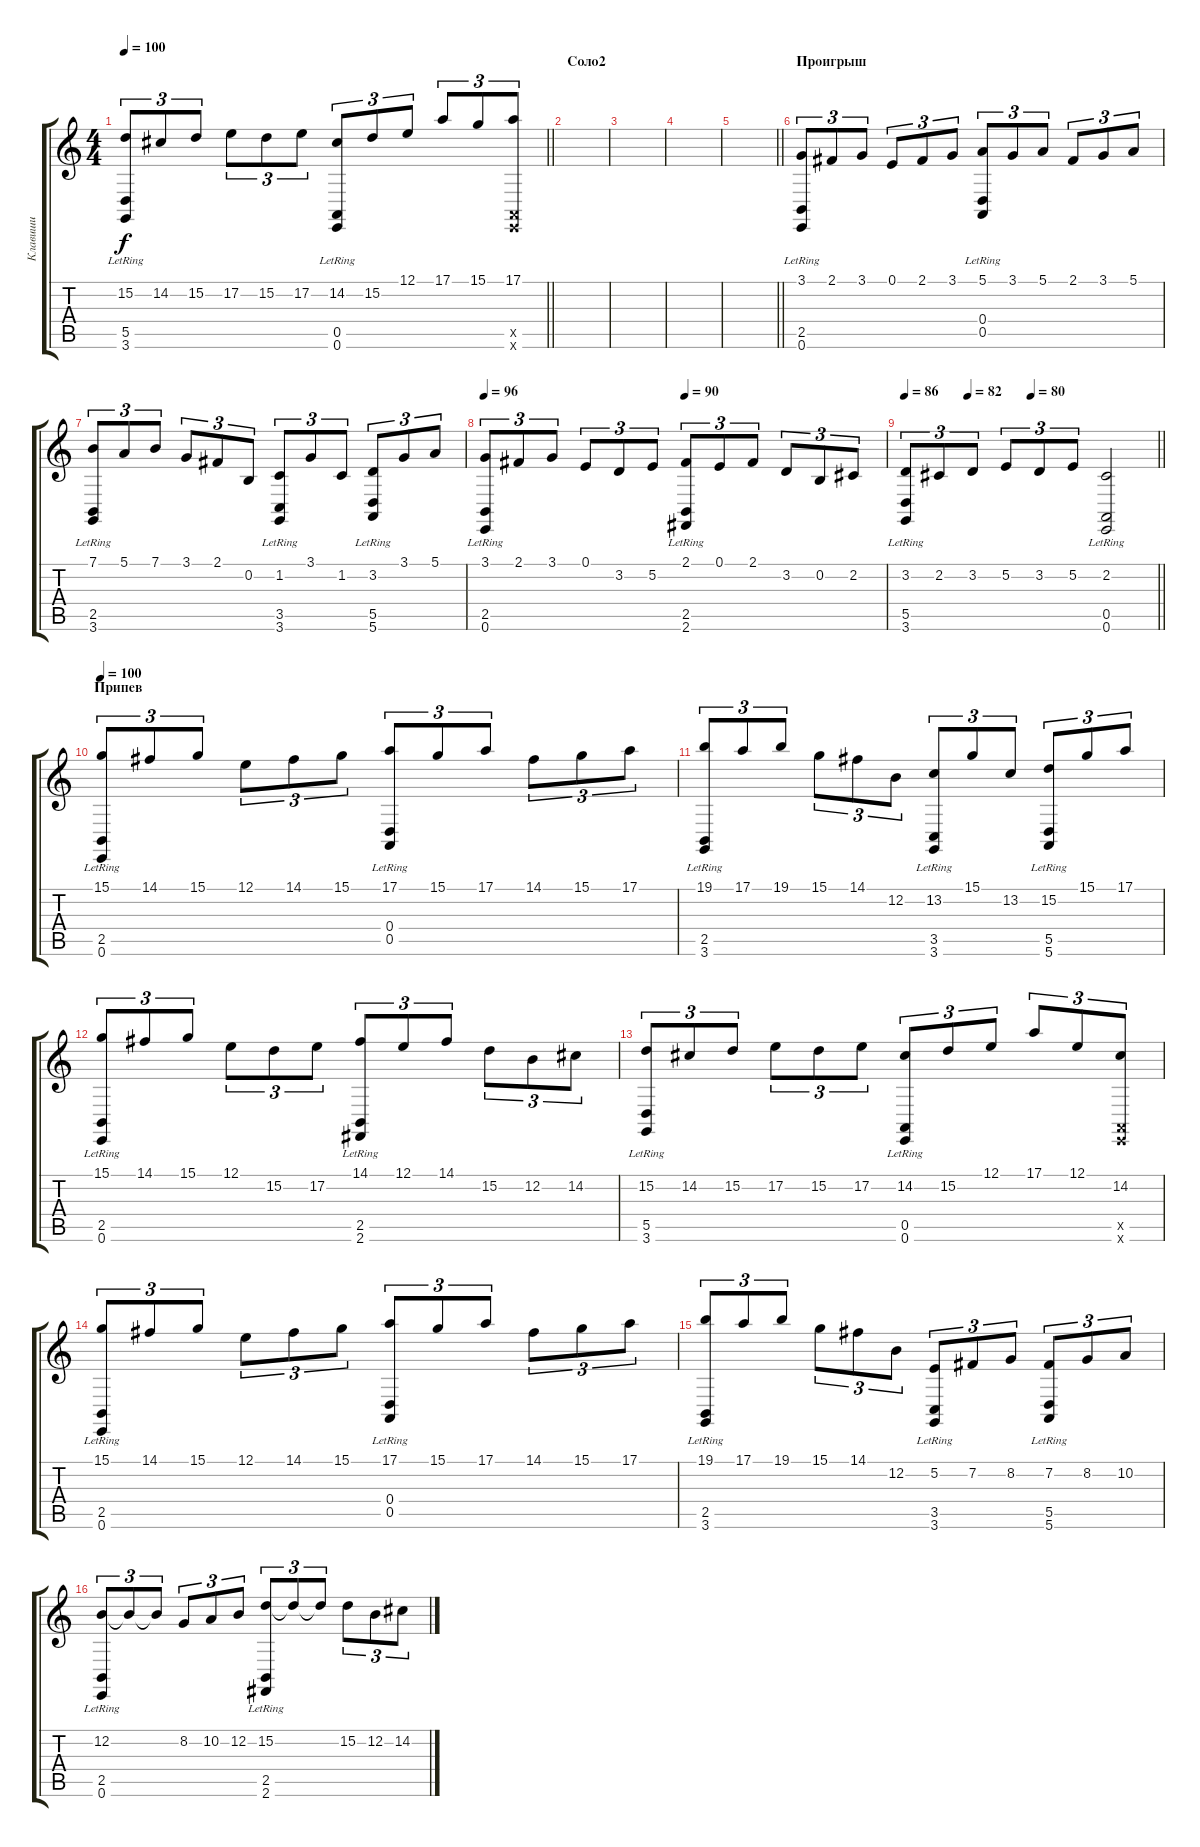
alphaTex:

\track ("Клавиши" "Клавиши") {instrument brightacousticpiano}
\staff {score tabs}
\tuning (E4 B3 G3 D3 A2 E2) {hide}
\ts (4 4)
\tempo 100
\clef g2
\barLineRight lightlight
\ks c
(15.2 5.5{lr} 3.6{lr}).8{tu (3 2) dy f} 14.2.8{tu (3 2)} 15.2.8{tu (3 2)} 17.2.8{tu (3 2)} 15.2.8{tu (3 2)} 17.2.8{tu (3 2)} (14.2 0.5{lr} 0.6{lr}).8{tu (3 2)} 15.2.8{tu (3 2)} 12.1.8{tu (3 2)} 17.1.8{tu (3 2)} 15.1.8{tu (3 2)} (17.1 0.5{x} 0.6{x}).8{tu (3 2)} |
\section ("" "Соло2")
|
|
|
\barLineRight lightlight
|
\section ("" "Проигрыш")
(3.1 2.5{lr} 0.6{lr}).8{tu (3 2) instrument brightacousticpiano} 2.1.8{tu (3 2)} 3.1.8{tu (3 2)} 0.1.8{tu (3 2)} 2.1.8{tu (3 2)} 3.1.8{tu (3 2)} (5.1 0.4{lr} 0.5{lr}).8{tu (3 2)} 3.1.8{tu (3 2)} 5.1.8{tu (3 2)} 2.1.8{tu (3 2)} 3.1.8{tu (3 2)} 5.1.8{tu (3 2)} |
(7.1 2.5{lr} 3.6{lr}).8{tu (3 2)} 5.1.8{tu (3 2)} 7.1.8{tu (3 2)} 3.1.8{tu (3 2)} 2.1.8{tu (3 2)} 0.2.8{tu (3 2)} (1.2 3.5{lr} 3.6{lr}).8{tu (3 2)} 3.1.8{tu (3 2)} 1.2.8{tu (3 2)} (3.2 5.5{lr} 5.6{lr}).8{tu (3 2)} 3.1.8{tu (3 2)} 5.1.8{tu (3 2)} |
\tempo 96
\tempo (90 0.5)
(3.1 2.5{lr} 0.6{lr}).8{tu (3 2)} 2.1.8{tu (3 2)} 3.1.8{tu (3 2)} 0.1.8{tu (3 2)} 3.2.8{tu (3 2)} 5.2.8{tu (3 2)} (2.1 2.5{lr} 2.6{lr}).8{tu (3 2)} 0.1.8{tu (3 2)} 2.1.8{tu (3 2)} 3.2.8{tu (3 2)} 0.2.8{tu (3 2)} 2.2.8{tu (3 2)} |
\tempo 86
\tempo (82 0.25)
\tempo (80 0.5)
\barLineRight lightlight
(3.2 5.5{lr} 3.6{lr}).8{tu (3 2)} 2.2.8{tu (3 2)} 3.2.8{tu (3 2)} 5.2.8{tu (3 2)} 3.2.8{tu (3 2)} 5.2.8{tu (3 2)} (2.2 0.5{lr} 0.6{lr}).2 |
\section ("" "Припев")
\tempo 100
(15.1 2.5{lr} 0.6{lr}).8{tu (3 2) instrument stringensemble1} 14.1.8{tu (3 2)} 15.1.8{tu (3 2)} 12.1.8{tu (3 2)} 14.1.8{tu (3 2)} 15.1.8{tu (3 2)} (17.1 0.4{lr} 0.5{lr}).8{tu (3 2)} 15.1.8{tu (3 2)} 17.1.8{tu (3 2)} 14.1.8{tu (3 2)} 15.1.8{tu (3 2)} 17.1.8{tu (3 2)} |
(19.1 2.5{lr} 3.6{lr}).8{tu (3 2)} 17.1.8{tu (3 2)} 19.1.8{tu (3 2)} 15.1.8{tu (3 2)} 14.1.8{tu (3 2)} 12.2.8{tu (3 2)} (13.2 3.5{lr} 3.6{lr}).8{tu (3 2)} 15.1.8{tu (3 2)} 13.2.8{tu (3 2)} (15.2 5.5{lr} 5.6{lr}).8{tu (3 2)} 15.1.8{tu (3 2)} 17.1.8{tu (3 2)} |
(15.1 2.5{lr} 0.6{lr}).8{tu (3 2)} 14.1.8{tu (3 2)} 15.1.8{tu (3 2)} 12.1.8{tu (3 2)} 15.2.8{tu (3 2)} 17.2.8{tu (3 2)} (14.1 2.5{lr} 2.6{lr}).8{tu (3 2)} 12.1.8{tu (3 2)} 14.1.8{tu (3 2)} 15.2.8{tu (3 2)} 12.2.8{tu (3 2)} 14.2.8{tu (3 2)} |
(15.2 5.5{lr} 3.6{lr}).8{tu (3 2)} 14.2.8{tu (3 2)} 15.2.8{tu (3 2)} 17.2.8{tu (3 2)} 15.2.8{tu (3 2)} 17.2.8{tu (3 2)} (14.2 0.5{lr} 0.6{lr}).8{tu (3 2)} 15.2.8{tu (3 2)} 12.1.8{tu (3 2)} 17.1.8{tu (3 2)} 12.1.8{tu (3 2)} (14.2 0.5{x} 0.6{x}).8{tu (3 2)} |
(15.1 2.5{lr} 0.6{lr}).8{tu (3 2) instrument stringensemble1} 14.1.8{tu (3 2)} 15.1.8{tu (3 2)} 12.1.8{tu (3 2)} 14.1.8{tu (3 2)} 15.1.8{tu (3 2)} (17.1 0.4{lr} 0.5{lr}).8{tu (3 2)} 15.1.8{tu (3 2)} 17.1.8{tu (3 2)} 14.1.8{tu (3 2)} 15.1.8{tu (3 2)} 17.1.8{tu (3 2)} |
(19.1 2.5{lr} 3.6{lr}).8{tu (3 2)} 17.1.8{tu (3 2)} 19.1.8{tu (3 2)} 15.1.8{tu (3 2)} 14.1.8{tu (3 2)} 12.2.8{tu (3 2)} (5.2 3.5{lr} 3.6{lr}).8{tu (3 2)} 7.2.8{tu (3 2)} 8.2.8{tu (3 2)} (7.2 5.5{lr} 5.6{lr}).8{tu (3 2)} 8.2.8{tu (3 2)} 10.2.8{tu (3 2)} |
(12.2 2.5{lr} 0.6{lr}).8{tu (3 2)} 12.2{t}.8{tu (3 2)} 12.2{t}.8{tu (3 2)} 8.2.8{tu (3 2)} 10.2.8{tu (3 2)} 12.2.8{tu (3 2)} (15.2 2.5{lr} 2.6{lr}).8{tu (3 2)} 15.2{t}.8{tu (3 2)} 15.2{t}.8{tu (3 2)} 15.2.8{tu (3 2)} 12.2.8{tu (3 2)} 14.2.8{tu (3 2)}
